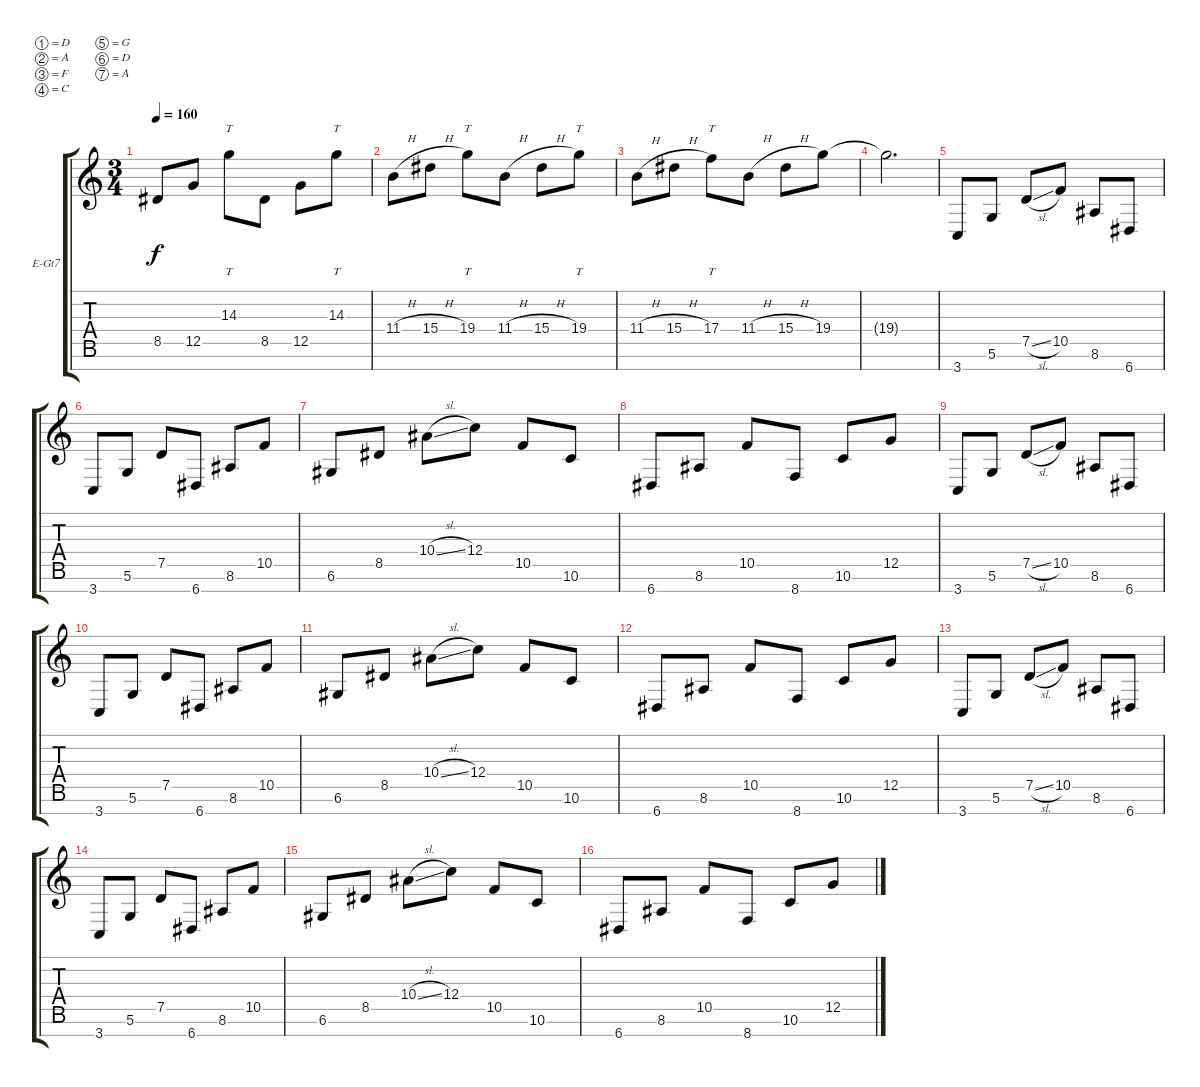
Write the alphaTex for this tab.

\bracketExtendMode groupsimilarinstruments
\firstSystemTrackNameOrientation horizontal
\otherSystemsTrackNameOrientation horizontal
\track ("Simon Girard" "E-Gt7") {instrument distortionguitar}
\staff {score tabs}
\tuning (D4 A3 F3 C3 G2 D2 A1)
\ts (3 4)
\tempo 160
\clef g2
\ks c
8.5.8{dy f} 12.5.8 14.3.8{tt} 8.5.8 12.5.8 14.3.8{tt} |
11.4{h}.8 15.4{h}.8 19.4.8{tt} 11.4{h}.8 15.4{h}.8 19.4.8{tt} |
11.4{h}.8 15.4{h}.8 17.4.8{tt} 11.4{h}.8 15.4{h}.8 19.4.8 |
19.4{t}.2{d} |
3.7.8 5.6.8 7.5{sl}.8 10.5.8 8.6.8 6.7.8 |
3.7.8 5.6.8 7.5.8 6.7.8 8.6.8 10.5.8 |
6.6.8 8.5.8 10.4{sl}.8 12.4.8 10.5.8 10.6.8 |
6.7.8 8.6.8 10.5.8 8.7.8 10.6.8 12.5.8 |
3.7.8 5.6.8 7.5{sl}.8 10.5.8 8.6.8 6.7.8 |
3.7.8 5.6.8 7.5.8 6.7.8 8.6.8 10.5.8 |
6.6.8 8.5.8 10.4{sl}.8 12.4.8 10.5.8 10.6.8 |
6.7.8 8.6.8 10.5.8 8.7.8 10.6.8 12.5.8 |
3.7.8 5.6.8 7.5{sl}.8 10.5.8 8.6.8 6.7.8 |
3.7.8 5.6.8 7.5.8 6.7.8 8.6.8 10.5.8 |
6.6.8 8.5.8 10.4{sl}.8 12.4.8 10.5.8 10.6.8 |
6.7.8 8.6.8 10.5.8 8.7.8 10.6.8 12.5.8
